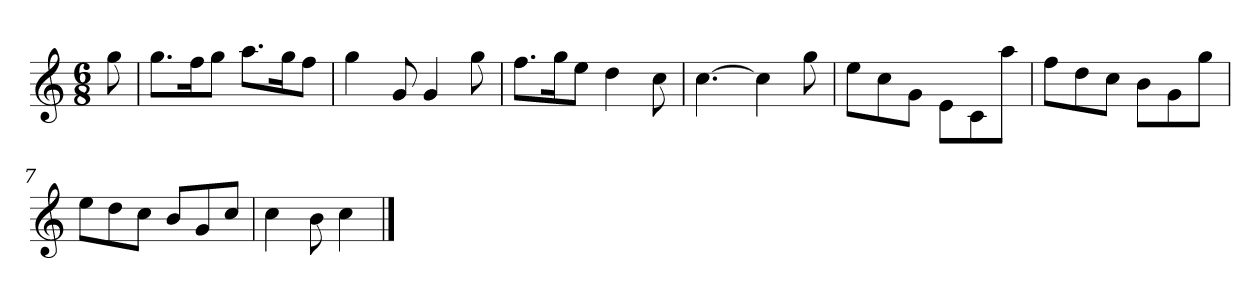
**kern
*part1
*staff1
*k[]
*M6/8
*MM120
=
8gg
=1
8.ggL
16ffK
8ggJ
8.aaL
16ggK
8ffJ
=2
4gg
8g
4g
8gg
=3
8.ffL
16ggK
8eeJ
4dd
8cc
=4
[4.cc
4cc]
8gg
=5
8eeL
8cc
8gJ
8eL
8c
8aaJ
=6
8ffL
8dd
8ccJ
8bL
8g
8ggJ
=7
8eeL
8dd
8ccJ
8bL
8g
8ccJ
=8
4cc
8b
4cc
==
*-
